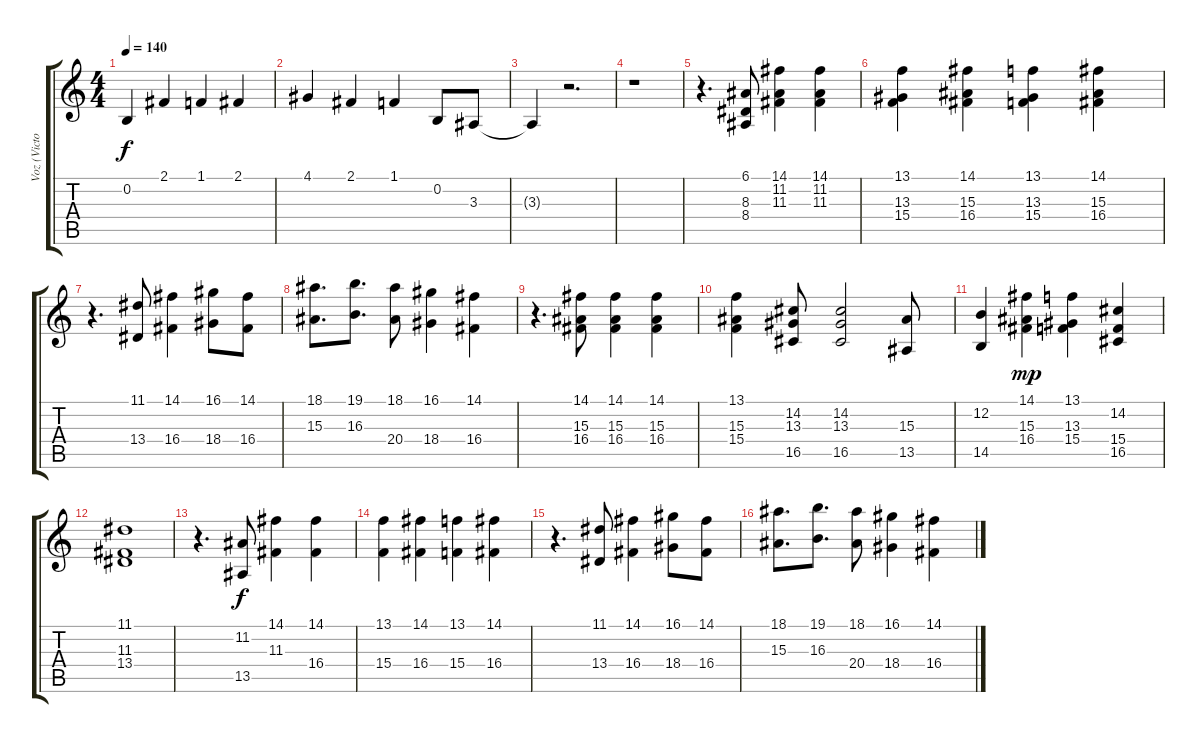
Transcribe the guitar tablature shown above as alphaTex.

\track ("Voz (Victor García)" "Voz (Victo") {instrument lead6voice}
\staff {score tabs}
\tuning (E4 B3 G3 D3 A2 E2) {hide}
\ts (4 4)
\tempo 140
\clef g2
\ks c
0.2.4{dy f} 2.1.4 1.1.4 2.1.4 |
4.1.4 2.1.4 1.1.4 0.2.8 3.3.8 |
3.3{t}.4 r.2{d} |
r.1 |
r.4{d} (6.1 8.3 8.4).8 (14.1 11.2 11.3).4 (14.1 11.2 11.3).4 |
(13.1 13.3 15.4).4 (14.1 15.3 16.4).4 (13.1 13.3 15.4).4 (14.1 15.3 16.4).4 |
r.4{d} (11.1 13.4).8 (14.1 16.4).4 (16.1 18.4).8 (14.1 16.4).8 |
(18.1 15.3).8{d} (19.1 16.3).8{d} (18.1 20.4).8 (16.1 18.4).4 (14.1 16.4).4 |
r.4{d} (14.1 15.3 16.4).8 (14.1 15.3 16.4).4 (14.1 15.3 16.4).4 |
(13.1 15.3 15.4).4 (14.2 13.3 16.5).8 (14.2 13.3 16.5).2 (15.3 13.5).8 |
(12.2 14.5).4 (14.1 15.3 16.4).4{dy mp} (13.1 13.3 15.4).4 (14.2 15.4 16.5).4 |
(11.1 11.3 13.4).1 |
r.4{d} (11.2 13.5).8{dy f} (14.1 11.3).4 (14.1 16.4).4 |
(13.1 15.4).4 (14.1 16.4).4 (13.1 15.4).4 (14.1 16.4).4 |
r.4{d} (11.1 13.4).8 (14.1 16.4).4 (16.1 18.4).8 (14.1 16.4).8 |
(18.1 15.3).8{d} (19.1 16.3).8{d} (18.1 20.4).8 (16.1 18.4).4 (14.1 16.4).4
